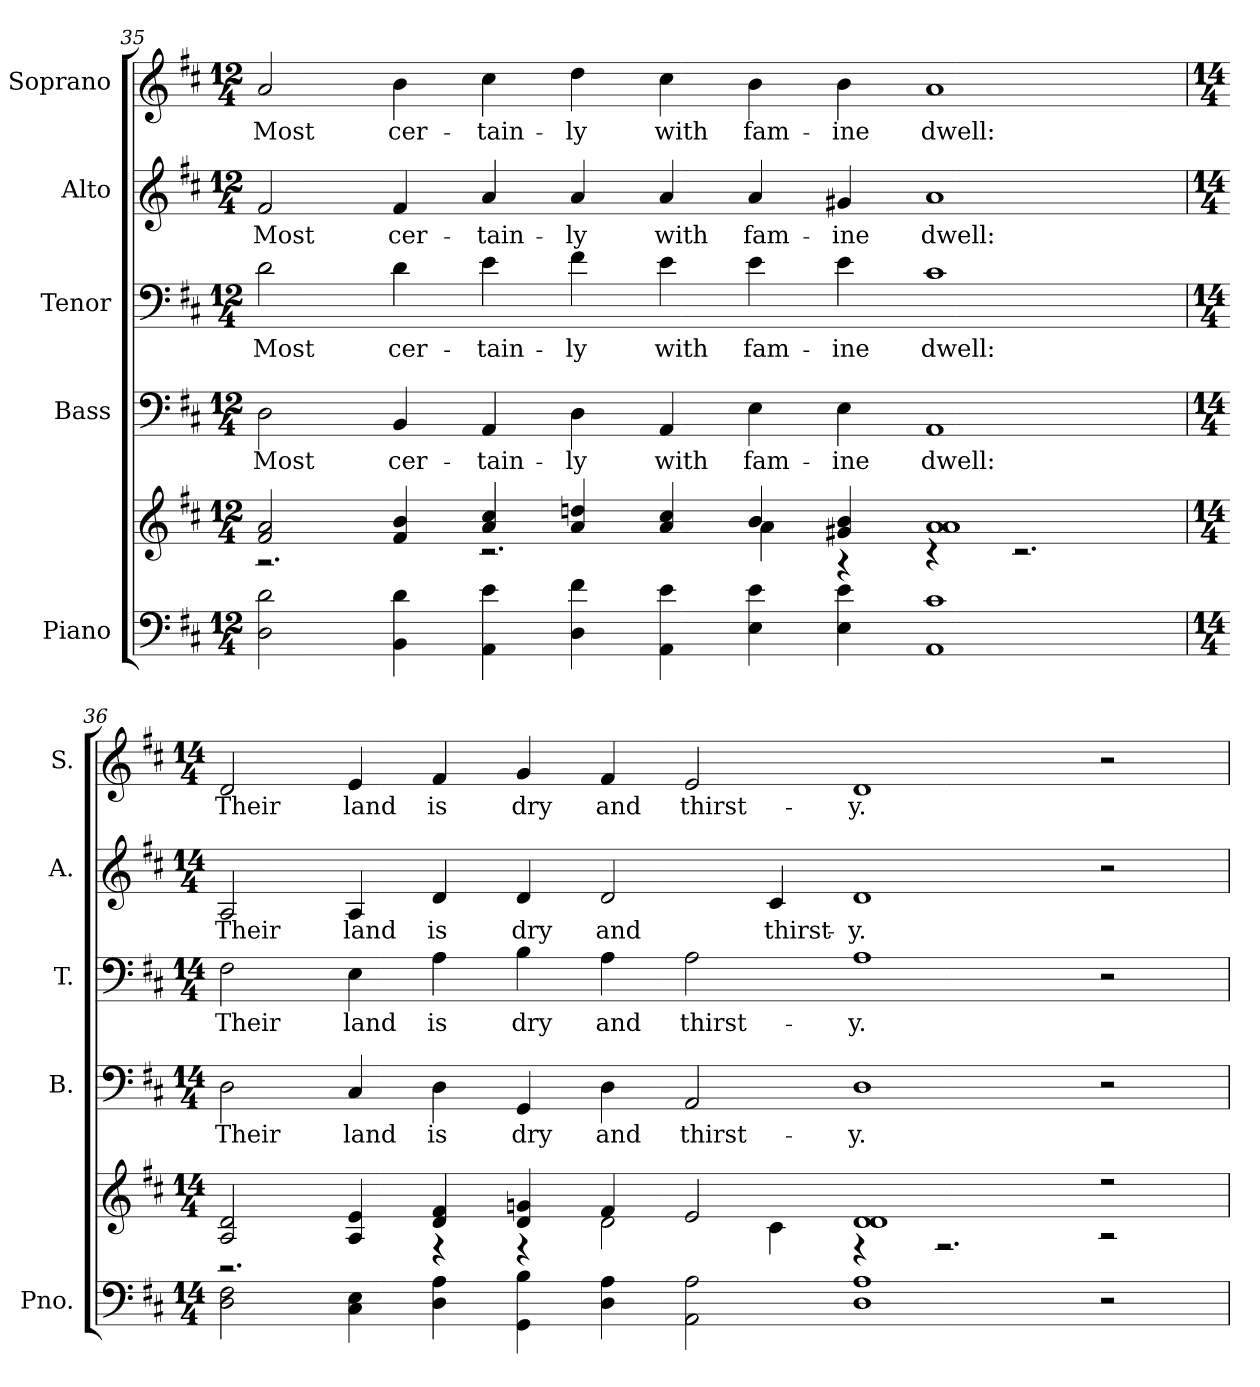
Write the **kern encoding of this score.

**kern	**kern	**kern	**text	**kern	**text	**kern	**text	**kern	**text
*part5	*part5	*part4	*part4	*part3	*part3	*part2	*part2	*part1	*part1
*staff6	*staff5	*staff4	*staff4	*staff3	*staff3	*staff2	*staff2	*staff1	*staff1
*I"Piano	*	*I"Bass	*	*I"Tenor	*	*I"Alto	*	*I"Soprano	*
*I'Pno.	*	*I'B.	*	*I'T.	*	*I'A.	*	*I'S.	*
!!LO:PB:g=z
*clefF4	*clefG2	*clefF4	*	*clefF4	*	*clefG2	*	*clefG2	*
*k[f#c#]	*k[f#c#]	*k[f#c#]	*	*k[f#c#]	*	*k[f#c#]	*	*k[f#c#]	*
*D:	*D:	*D:	*	*D:	*	*D:	*	*D:	*
*M12/4	*M12/4	*M12/4	*	*M12/4	*	*M12/4	*	*M12/4	*
=35	=35	=35	=35	=35	=35	=35	=35	=35	=35
*	*^	*	*	*	*	*	*	*	*
!	!	!	!	!LO:LY:b:color=#000000	!	!	!	!	!	!
!	!	!	!	!	!	!LO:LY:b:color=#000000	!	!	!	!
!	!	!	!	!	!	!	!	!LO:LY:b:color=#000000	!	!
!	!	!	!	!	!	!	!	!	!	!LO:LY:b:color=#000000
2Di\ 2di	2f#i/ 2ai	2.r	2Di\	Most	2di\	Most	2f#i/	Most	2ai/	Most
!	!	!	!	!LO:LY:b:color=#000000	!	!	!	!	!	!
!	!	!	!	!	!	!LO:LY:b:color=#000000	!	!	!	!
!	!	!	!	!	!	!	!	!LO:LY:b:color=#000000	!	!
!	!	!	!	!	!	!	!	!	!	!LO:LY:b:color=#000000
4BBi\ 4di	4f#i/ 4bi	.	4BBi/	cer-	4di\	cer-	4f#i/	cer-	4bi\	cer-
!	!	!	!	!LO:LY:b:color=#000000	!	!	!	!	!	!
!	!	!	!	!	!	!LO:LY:b:color=#000000	!	!	!	!
!	!	!	!	!	!	!	!	!LO:LY:b:color=#000000	!	!
!	!	!	!	!	!	!	!	!	!	!LO:LY:b:color=#000000
4AAi\ 4ei	4ai/ 4cc#i	2.r	4AAi/	-tain-	4ei\	-tain-	4ai/	-tain-	4cc#i\	-tain-
!	!	!	!	!LO:LY:b:color=#000000	!	!	!	!	!	!
!	!	!	!	!	!	!LO:LY:b:color=#000000	!	!	!	!
!	!	!	!	!	!	!	!	!LO:LY:b:color=#000000	!	!
!	!	!	!	!	!	!	!	!	!	!LO:LY:b:color=#000000
4Di\ 4f#i	4ai/ 4ddni	.	4Di\	-ly	4f#i\	-ly	4ai/	-ly	4ddi\	-ly
!	!	!	!	!LO:LY:b:color=#000000	!	!	!	!	!	!
!	!	!	!	!	!	!LO:LY:b:color=#000000	!	!	!	!
!	!	!	!	!	!	!	!	!LO:LY:b:color=#000000	!	!
!	!	!	!	!	!	!	!	!	!	!LO:LY:b:color=#000000
4AAi\ 4ei	4ai/ 4cc#i	.	4AAi/	with	4ei\	with	4ai/	with	4cc#i\	with
!	!	!	!	!LO:LY:b:color=#000000	!	!	!	!	!	!
!	!	!	!	!	!	!LO:LY:b:color=#000000	!	!	!	!
!	!	!	!	!	!	!	!	!LO:LY:b:color=#000000	!	!
!	!	!	!	!	!	!	!	!	!	!LO:LY:b:color=#000000
4Ei\ 4ei	4bi/	4ai\	4Ei\	fam-	4ei\	fam-	4ai/	fam-	4bi\	fam-
!	!	!	!	!LO:LY:b:color=#000000	!	!	!	!	!	!
!	!	!	!	!	!	!LO:LY:b:color=#000000	!	!	!	!
!	!	!	!	!	!	!	!	!LO:LY:b:color=#000000	!	!
!	!	!	!	!	!	!	!	!	!	!LO:LY:b:color=#000000
4Ei\ 4ei	4g#Xi/ 4bi	4r	4Ei\	-ine	4ei\	-ine	4g#Xi/	-ine	4bi\	-ine
!	!	!	!	!LO:LY:b:color=#000000	!	!	!	!	!	!
!	!	!	!	!	!	!LO:LY:b:color=#000000	!	!	!	!
!	!	!	!	!	!	!	!	!LO:LY:b:color=#000000	!	!
!	!	!	!	!	!	!	!	!	!	!LO:LY:b:color=#000000
1AAi 1c#i	1ai 1ai	4r	1AAi	dwell:	1c#i	dwell:	1ai	dwell:	1ai	dwell:
.	.	2.r	.	.	.	.	.	.	.	.
=36	=36	=36	=36	=36	=36	=36	=36	=36	=36	=36
*M14/4	*M14/4	*	*M14/4	*	*M14/4	*	*M14/4	*	*M14/4	*
!	!	!	!	!LO:LY:b:color=#000000	!	!	!	!	!	!
!	!	!	!	!	!	!LO:LY:b:color=#000000	!	!	!	!
!	!	!	!	!	!	!	!	!LO:LY:b:color=#000000	!	!
!	!	!	!	!	!	!	!	!	!	!LO:LY:b:color=#000000
2Di\ 2F#i	2Ai/ 2di	2.r	2Di\	Their	2F#i\	Their	2Ai/	Their	2di/	Their
!	!	!	!	!LO:LY:b:color=#000000	!	!	!	!	!	!
!	!	!	!	!	!	!LO:LY:b:color=#000000	!	!	!	!
!	!	!	!	!	!	!	!	!LO:LY:b:color=#000000	!	!
!	!	!	!	!	!	!	!	!	!	!LO:LY:b:color=#000000
4C#i\ 4Ei	4Ai/ 4ei	.	4C#i/	land	4Ei\	land	4Ai/	land	4ei/	land
!	!	!	!	!LO:LY:b:color=#000000	!	!	!	!	!	!
!	!	!	!	!	!	!LO:LY:b:color=#000000	!	!	!	!
!	!	!	!	!	!	!	!	!LO:LY:b:color=#000000	!	!
!	!	!	!	!	!	!	!	!	!	!LO:LY:b:color=#000000
4Di\ 4Ai	4di/ 4f#i	4r	4Di\	is	4Ai\	is	4di/	is	4f#i/	is
!	!	!	!	!LO:LY:b:color=#000000	!	!	!	!	!	!
!	!	!	!	!	!	!LO:LY:b:color=#000000	!	!	!	!
!	!	!	!	!	!	!	!	!LO:LY:b:color=#000000	!	!
!	!	!	!	!	!	!	!	!	!	!LO:LY:b:color=#000000
4GGi\ 4Bi	4di/ 4gni	4r	4GGi/	dry	4Bi\	dry	4di/	dry	4gi/	dry
!	!	!	!	!LO:LY:b:color=#000000	!	!	!	!	!	!
!	!	!	!	!	!	!LO:LY:b:color=#000000	!	!	!	!
!	!	!	!	!	!	!	!	!LO:LY:b:color=#000000	!	!
!	!	!	!	!	!	!	!	!	!	!LO:LY:b:color=#000000
4Di\ 4Ai	4f#i/	2di\	4Di\	and	4Ai\	and	2di/	and	4f#i/	and
!	!	!	!	!LO:LY:b:color=#000000	!	!	!	!	!	!
!	!	!	!	!	!	!LO:LY:b:color=#000000	!	!	!	!
!	!	!	!	!	!	!	!	!	!	!LO:LY:b:color=#000000
2AAi\ 2Ai	2ei/	.	2AAi/	thirst-	2Ai\	thirst-	.	.	2ei/	thirst-
!	!	!	!	!	!	!	!	!LO:LY:b:color=#000000	!	!
.	.	4c#i\	.	.	.	.	4c#i/	thirst-	.	.
!	!	!	!	!LO:LY:b:color=#000000	!	!	!	!	!	!
!	!	!	!	!	!	!LO:LY:b:color=#000000	!	!	!	!
!	!	!	!	!	!	!	!	!LO:LY:b:color=#000000	!	!
!	!	!	!	!	!	!	!	!	!	!LO:LY:b:color=#000000
1Di 1Ai	1di 1di	4r	1Di	-y.	1Ai	-y.	1di	-y.	1di	-y.
.	.	2.r	.	.	.	.	.	.	.	.
2r	2r	2r	2r	.	2r	.	2r	.	2r	.
*	*v	*v	*	*	*	*	*	*	*	*
=	=	=	=	=	=	=	=	=	=
*-	*-	*-	*-	*-	*-	*-	*-	*-	*-
